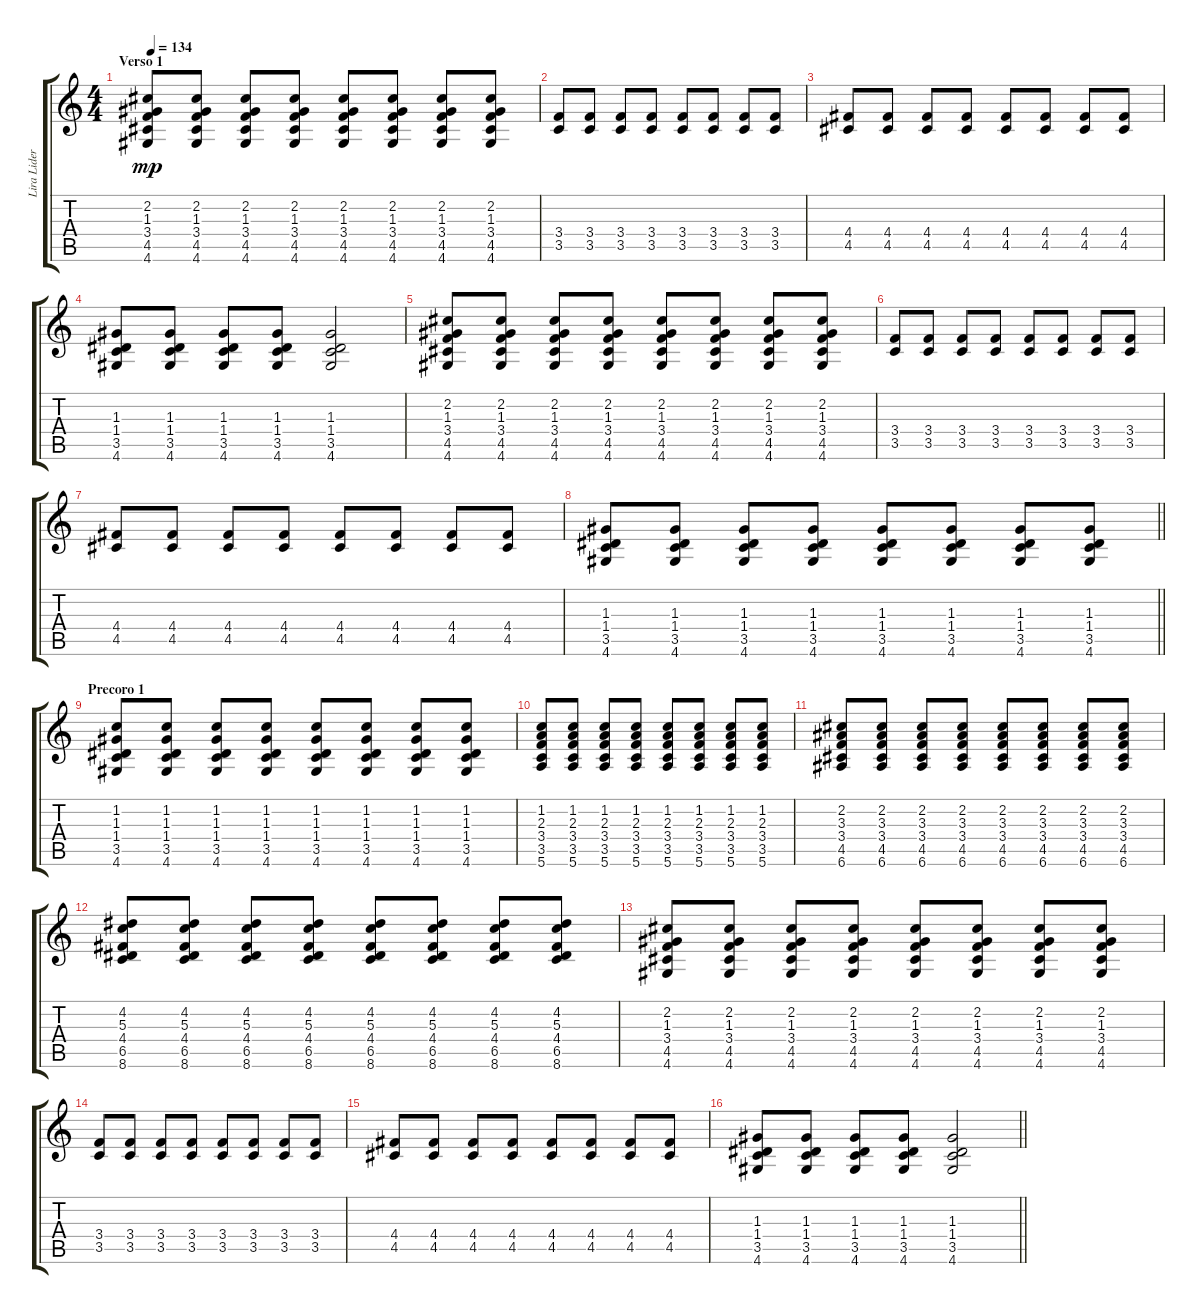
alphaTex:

\track ("Lira Lider" "Lira Lider") {instrument distortionguitar}
\staff {score tabs}
\tuning (E4 B3 G3 D3 A2 E2) {hide}
\ts (4 4)
\section ("" "Verso 1")
\tempo 134
\clef g2
\ks c
(2.2 1.3 3.4 4.5 4.6).8{dy mp volume 14} (2.2 1.3 3.4 4.5 4.6).8 (2.2 1.3 3.4 4.5 4.6).8 (2.2 1.3 3.4 4.5 4.6).8 (2.2 1.3 3.4 4.5 4.6).8 (2.2 1.3 3.4 4.5 4.6).8 (2.2 1.3 3.4 4.5 4.6).8 (2.2 1.3 3.4 4.5 4.6).8 |
(3.4 3.5).8 (3.4 3.5).8 (3.4 3.5).8 (3.4 3.5).8 (3.4 3.5).8 (3.4 3.5).8 (3.4 3.5).8 (3.4 3.5).8 |
(4.4 4.5).8 (4.4 4.5).8 (4.4 4.5).8 (4.4 4.5).8 (4.4 4.5).8 (4.4 4.5).8 (4.4 4.5).8 (4.4 4.5).8 |
(1.3 1.4 3.5 4.6).8 (1.3 1.4 3.5 4.6).8 (1.3 1.4 3.5 4.6).8 (1.3 1.4 3.5 4.6).8 (1.3 1.4 3.5 4.6).2 |
(2.2 1.3 3.4 4.5 4.6).8 (2.2 1.3 3.4 4.5 4.6).8 (2.2 1.3 3.4 4.5 4.6).8 (2.2 1.3 3.4 4.5 4.6).8 (2.2 1.3 3.4 4.5 4.6).8 (2.2 1.3 3.4 4.5 4.6).8 (2.2 1.3 3.4 4.5 4.6).8 (2.2 1.3 3.4 4.5 4.6).8 |
(3.4 3.5).8 (3.4 3.5).8 (3.4 3.5).8 (3.4 3.5).8 (3.4 3.5).8 (3.4 3.5).8 (3.4 3.5).8 (3.4 3.5).8 |
(4.4 4.5).8 (4.4 4.5).8 (4.4 4.5).8 (4.4 4.5).8 (4.4 4.5).8 (4.4 4.5).8 (4.4 4.5).8 (4.4 4.5).8 |
\barLineRight lightlight
(1.3 1.4 3.5 4.6).8 (1.3 1.4 3.5 4.6).8 (1.3 1.4 3.5 4.6).8 (1.3 1.4 3.5 4.6).8 (1.3 1.4 3.5 4.6).8 (1.3 1.4 3.5 4.6).8 (1.3 1.4 3.5 4.6).8 (1.3 1.4 3.5 4.6).8 |
\section ("" "Precoro 1")
(1.2 1.3 1.4 3.5 4.6).8 (1.2 1.3 1.4 3.5 4.6).8 (1.2 1.3 1.4 3.5 4.6).8 (1.2 1.3 1.4 3.5 4.6).8 (1.2 1.3 1.4 3.5 4.6).8 (1.2 1.3 1.4 3.5 4.6).8 (1.2 1.3 1.4 3.5 4.6).8 (1.2 1.3 1.4 3.5 4.6).8 |
(1.2 2.3 3.4 3.5 5.6).8 (1.2 2.3 3.4 3.5 5.6).8 (1.2 2.3 3.4 3.5 5.6).8 (1.2 2.3 3.4 3.5 5.6).8 (1.2 2.3 3.4 3.5 5.6).8 (1.2 2.3 3.4 3.5 5.6).8 (1.2 2.3 3.4 3.5 5.6).8 (1.2 2.3 3.4 3.5 5.6).8 |
(2.2 3.3 3.4 4.5 6.6).8 (2.2 3.3 3.4 4.5 6.6).8 (2.2 3.3 3.4 4.5 6.6).8 (2.2 3.3 3.4 4.5 6.6).8 (2.2 3.3 3.4 4.5 6.6).8 (2.2 3.3 3.4 4.5 6.6).8 (2.2 3.3 3.4 4.5 6.6).8 (2.2 3.3 3.4 4.5 6.6).8 |
(4.2 5.3 4.4 6.5 8.6).8 (4.2 5.3 4.4 6.5 8.6).8 (4.2 5.3 4.4 6.5 8.6).8 (4.2 5.3 4.4 6.5 8.6).8 (4.2 5.3 4.4 6.5 8.6).8 (4.2 5.3 4.4 6.5 8.6).8 (4.2 5.3 4.4 6.5 8.6).8 (4.2 5.3 4.4 6.5 8.6).8 |
(2.2 1.3 3.4 4.5 4.6).8 (2.2 1.3 3.4 4.5 4.6).8 (2.2 1.3 3.4 4.5 4.6).8 (2.2 1.3 3.4 4.5 4.6).8 (2.2 1.3 3.4 4.5 4.6).8 (2.2 1.3 3.4 4.5 4.6).8 (2.2 1.3 3.4 4.5 4.6).8 (2.2 1.3 3.4 4.5 4.6).8 |
(3.4 3.5).8 (3.4 3.5).8 (3.4 3.5).8 (3.4 3.5).8 (3.4 3.5).8 (3.4 3.5).8 (3.4 3.5).8 (3.4 3.5).8 |
(4.4 4.5).8 (4.4 4.5).8 (4.4 4.5).8 (4.4 4.5).8 (4.4 4.5).8 (4.4 4.5).8 (4.4 4.5).8 (4.4 4.5).8 |
\barLineRight lightlight
(1.3 1.4 3.5 4.6).8 (1.3 1.4 3.5 4.6).8 (1.3 1.4 3.5 4.6).8 (1.3 1.4 3.5 4.6).8 (1.3 1.4 3.5 4.6).2
